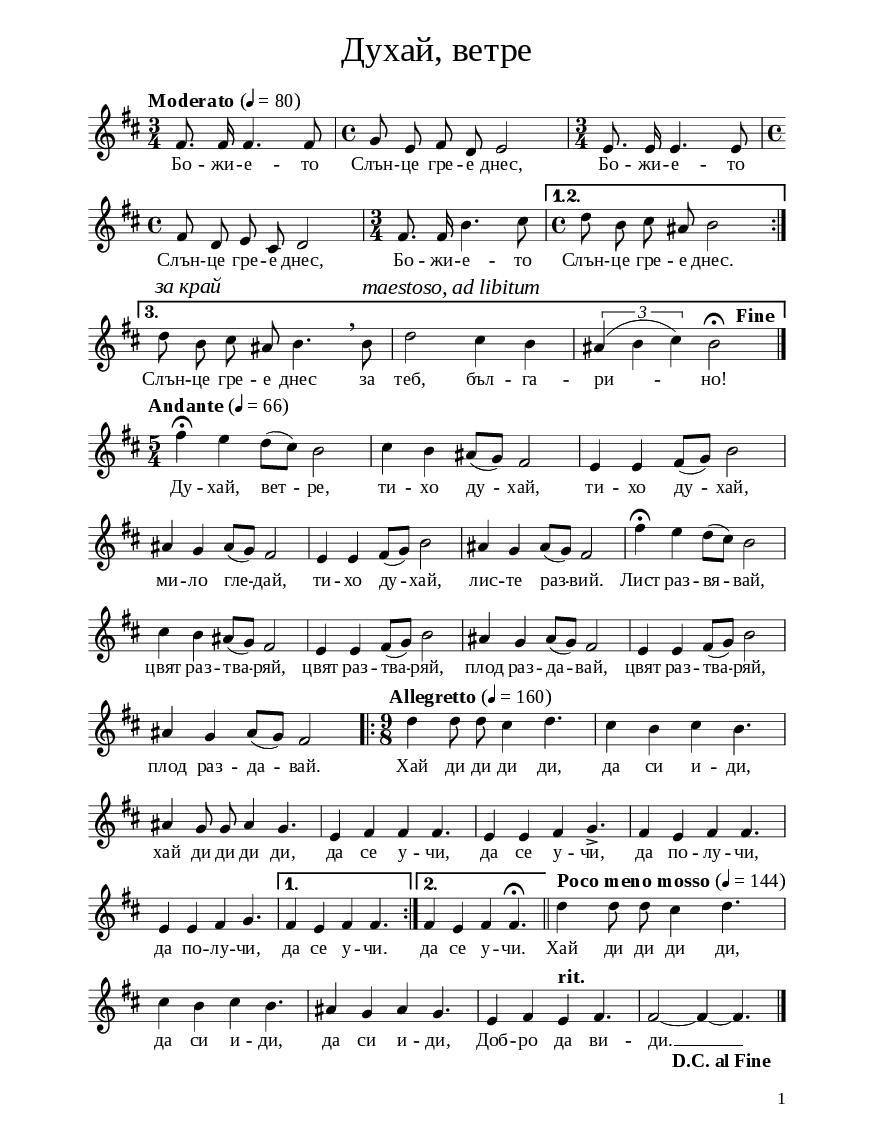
\version "2.24.3"

\include "include/globals.ily"

\bookpart {
  \label #'ref136
  \tocItem \markup "Духай, ветре"
  \paper {
    print-all-headers = ##t
    print-page-number = ##t
    print-first-page-number = ##t

    % put page numbers on the bottom
    oddHeaderMarkup = \markup ""
    evenHeaderMarkup = \markup ""
    oddFooterMarkup = \markup
    \fill-line {
      ""
      \if \should-print-page-number \fromproperty #'page:page-number-string
    }
    evenFooterMarkup = \markup
    \fill-line {
      \if \should-print-page-number \fromproperty #'page:page-number-string
      ""
    }

    left-margin = 1.5\cm
    right-margin = 1.5\cm
    top-margin = 1.6\cm
    bottom-margin = 1.2\cm
    ragged-bottom = ##t % do not spread the staves to fill the whole vertical space

    % change distance between staves
    system-system-spacing =
    #'((basic-distance . 12)
       (minimum-distance . 6)
       (padding . 1)
       (stretchability . 12))
  }
  \score {
    \include "include/score-layout.ily"

    \new Voice \relative c' {
      \clef treble
      \key b \minor
      \time 3/4
      \tempoFunc "Moderato" 4 "80"
      \autoBeamOff

      \repeat volta 3 {
        fis8.  fis16  fis4.  fis8 | % 2
        \time 4/4  | % 2
        g8  e8  fis8  d8  e2
        | % 3
        \time 3/4  | % 3
        e8.  e16  e4.  e8 \break | % 4
        \time 4/4  | % 4
        fis8  d8  e8  cis8
        d2 | % 5
        \time 3/4  | % 5
        fis8.  fis16  b4.  cis8
        \time 4/4 |
      }
      \alternative {
        {
          d8  b8  cis8 ais8  b2 | \break
        }
        {
          d8 \mark \markup \italic {"за край"}   b8 cis8  ais8  b4. \breathe b8 |
          \mark \markup \huge\italic {"                      maestoso, ad libitum"}
          d2 cis4 b4 |


          \tweak direction #up \times 2/3 {
            \once \override Slur.positions = #'(1 . 1)
            \once \override Slur.height-limit = #5.91
            ais4 (  b4  cis4 )
          }
          \once \override Score.MetronomeMark.outside-staff-priority = #599
          \once \override Score.MetronomeMark.X-extent=#'(-3.5 . 0)
          \tempo "Fine" b2 ^\fermata
        }
      } \break  \bar "|."

      \once \override Staff.TimeSignature.break-visibility = ##(#f #t #t)
      \time 5/4 \tempoFunc "Andante" 4 "66" fis'4 ^\fermata
      e4  d8 [ ( cis8 ) ] b2 |
      cis4  b4  ais8 ( [  g8 ) ]  fis2 |
      e4  e4 fis8 ( [  g8 ) ] b2 | \break
      ais4 g4  ais8 ( [  g8 ) ]  fis2 |
      e4 e4  fis8 ( [  g8 ) ]  b2 |
      ais4  g4  ais8 ( [  g8 ) ]  fis2 |
      fis'4 ^\fermata  e4  d8 ( [
      cis8 ) ]  b2 | \break
      cis4 b4  ais8 ( [  g8 ) ]  fis2 |
      e4 e4  fis8 ( [  g8 ) ] b2 |
      ais4  g4  ais8 ( [  g8 ) ]  fis2 |
      e4  e4  fis8 ( [  g8 ) ] b2 | \break
      ais4  g4  ais8 ( [  g8 ) ]  fis2 |
      \repeat volta 2 {
        \time 9/8 \tempoFunc "  Allegretto" 4 "160"  d'4
        d8  d8  cis4 d4. |
        cis4  b4  cis4 b4. | \break
        ais4  g8  g8 ais4  g4. |
        e4 fis4 fis4  fis4. |
        e4  e4  fis4 g4. -> |
        fis4  e4  fis4 fis4. \break
        e4  e4  fis4  g4.
      }

      \alternative {
        {
          fis4  e4  fis4  fis4.
        }
        {
          fis4  e4  fis4  fis4.^\fermata \bar "||"
        }
      }

      \tempoFunc "Poco meno mosso" 4 "144" d'4 d8 d8 cis4 d4. | \break
      cis4  b4
      cis4  b4.  ais4  g4  ais4
      g4.  e4   fis4
      \tempo "rit." e4  fis4.
      fis2 ~  fis4 ~ fis4.\break  \bar "|."
    }

    \addlyrics {
      Бо -- жи -- е -- то "Слън-" -- це гре --
      е днес, Бо -- жи -- е -- то "Слън-" --
      це гре -- е днес, Бо -- жи -- е --
      то "Слън-"  -- це гре -- е днес. Слън
      -- це гре -- е днес за теб, бъл --
      га -- ри  --  но! Ду -- хай, вет
      -- ре, ти -- хо ду -- хай, ти
      -- хо ду -- хай, ми -- ло гле
      -- дай, ти -- хо ду -- хай,
      лис -- те раз -- вий. Лист раз
      -- вя -- вай, цвят раз -- тва
      -- ряй, цвят раз -- тва --
      ряй, плод раз -- да -- вай,
      цвят раз -- тва -- ряй, плод
      раз -- да -- вай. Хай ди ди ди
      ди, да си и -- ди, хай ди ди ди
      ди, да се у -- чи, да се у -- чи,
      да по -- лу -- чи, да по -- лу --
      чи, да се у -- чи. да се у -- чи.
      Хай ди ди ди ди, да си и -- ди,
      да си и -- ди, Доб -- ро да ви --
      ди. __
    }

    \header {
      title = \titleFunc #'ref_desc_8 "Духай, ветре" "Duhaj, vetre"
    }

    \midi{}

  } % score

  \markup \dc-one "D.C. al Fine"


} % bookpart
